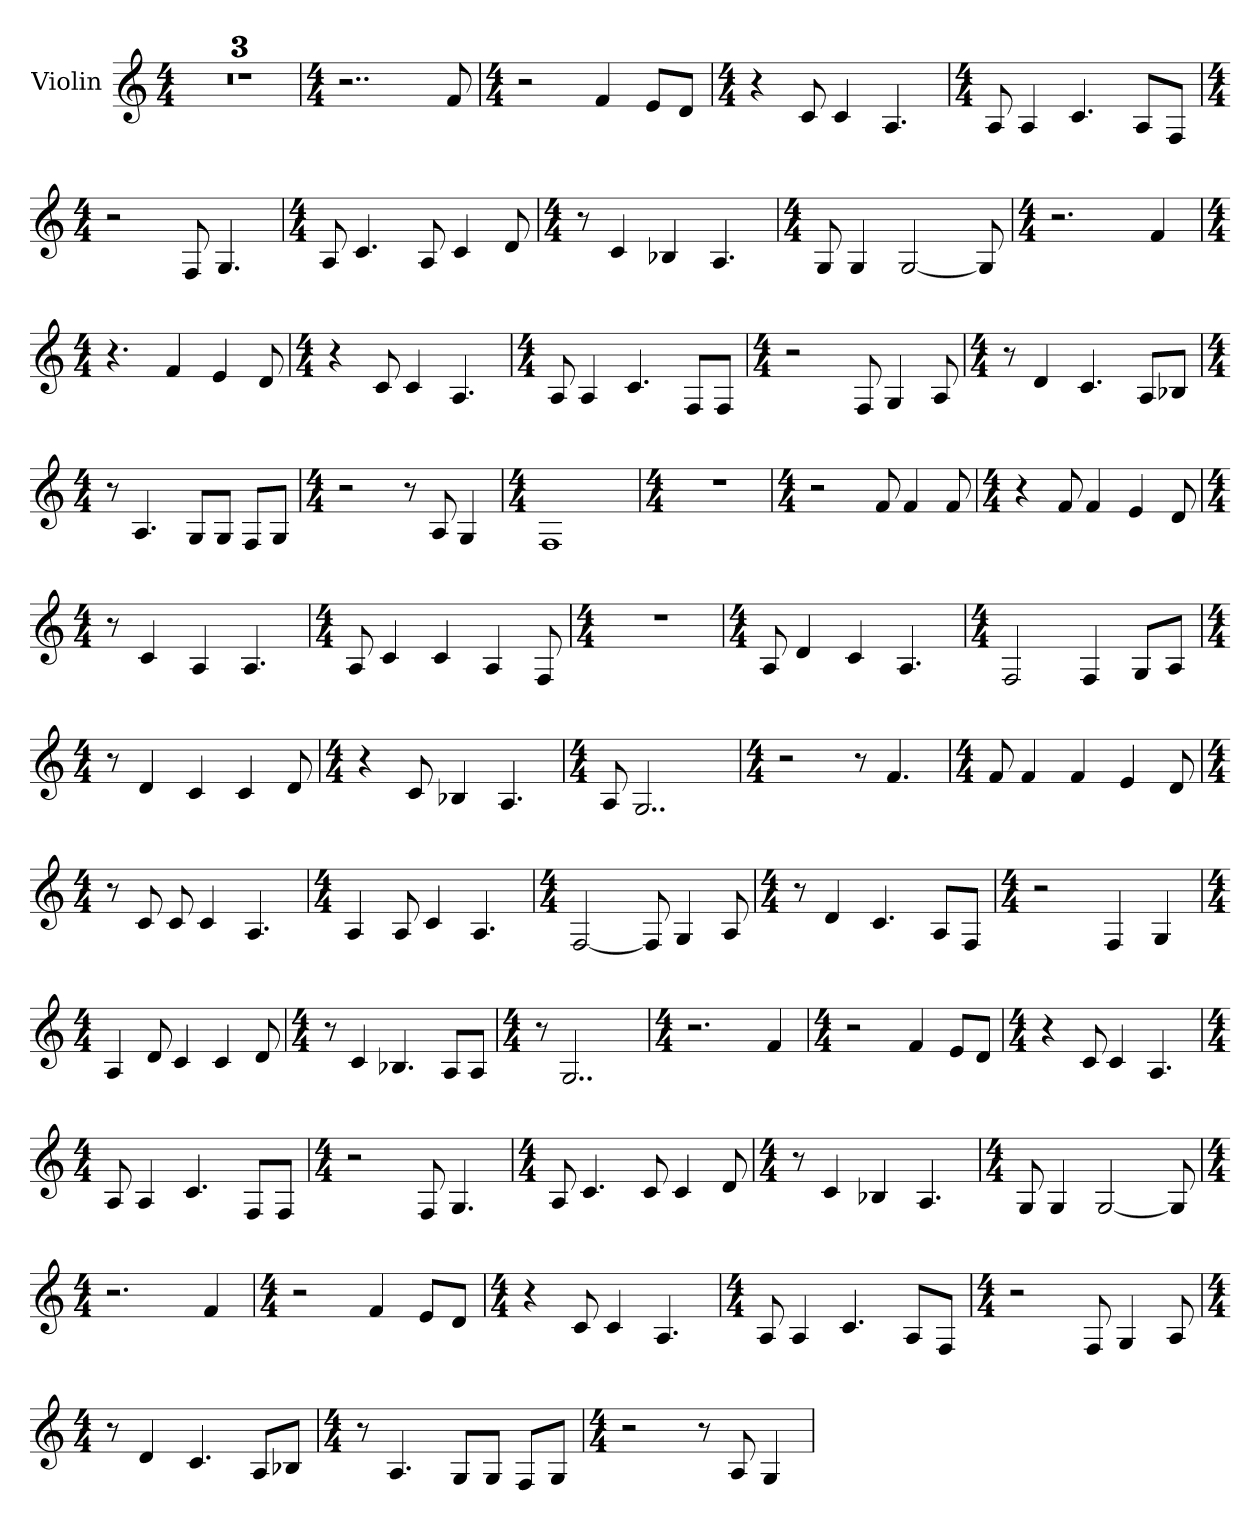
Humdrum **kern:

**kern
*part1
*staff1
*I"Violin
*I'Vln
*M4/4
=
1r
=
*M4/4
1r
=
*M4/4
1r
=
*M4/4
2..r
8f
=
*M4/4
2r
4f
8eL
8dJ
=
*M4/4
4r
8c
4c
4.A
=
*M4/4
8A
4A
4.c
8AL
8FJ
=
*M4/4
2r
8F
4.G
=
*M4/4
8A
4.c
8A
4c
8d
=
*M4/4
8r
4c
4B-X
4.A
=
*M4/4
8G
4G
[2G
8G]
=
*M4/4
2.r
4f
=
*M4/4
4.r
4f
4e
8d
=
*M4/4
4r
8c
4c
4.A
=
*M4/4
8A
4A
4.c
8FL
8FJ
=
*M4/4
2r
8F
4G
8A
=
*M4/4
8r
4d
4.c
8AL
8B-XJ
=
*M4/4
8r
4.A
8GL
8GJ
8FL
8GJ
=
*M4/4
2r
8r
8A
4G
=
*M4/4
1F
=
*M4/4
1r
=
*M4/4
2r
8f
4f
8f
=
*M4/4
4r
8f
4f
4e
8d
=
*M4/4
8r
4c
4A
4.A
=
*M4/4
8A
4c
4c
4A
8F
=
*M4/4
1r
=
*M4/4
8A
4d
4c
4.A
=
*M4/4
2F
4F
8GL
8AJ
=
*M4/4
8r
4d
4c
4c
8d
=
*M4/4
4r
8c
4B-X
4.A
=
*M4/4
8A
2..G
=
*M4/4
2r
8r
4.f
=
*M4/4
8f
4f
4f
4e
8d
=
*M4/4
8r
8c
8c
4c
4.A
=
*M4/4
4A
8A
4c
4.A
=
*M4/4
[2F
8F]
4G
8A
=
*M4/4
8r
4d
4.c
8AL
8FJ
=
*M4/4
2r
4F
4G
=
*M4/4
4A
8d
4c
4c
8d
=
*M4/4
8r
4c
4.B-X
8AL
8AJ
=
*M4/4
8r
2..G
=
*M4/4
2.r
4f
=
*M4/4
2r
4f
8eL
8dJ
=
*M4/4
4r
8c
4c
4.A
=
*M4/4
8A
4A
4.c
8FL
8FJ
=
*M4/4
2r
8F
4.G
=
*M4/4
8A
4.c
8c
4c
8d
=
*M4/4
8r
4c
4B-X
4.A
=
*M4/4
8G
4G
[2G
8G]
=
*M4/4
2.r
4f
=
*M4/4
2r
4f
8eL
8dJ
=
*M4/4
4r
8c
4c
4.A
=
*M4/4
8A
4A
4.c
8AL
8FJ
=
*M4/4
2r
8F
4G
8A
=
*M4/4
8r
4d
4.c
8AL
8B-XJ
=
*M4/4
8r
4.A
8GL
8GJ
8FL
8GJ
=
*M4/4
2r
8r
8A
4G
=
*-
